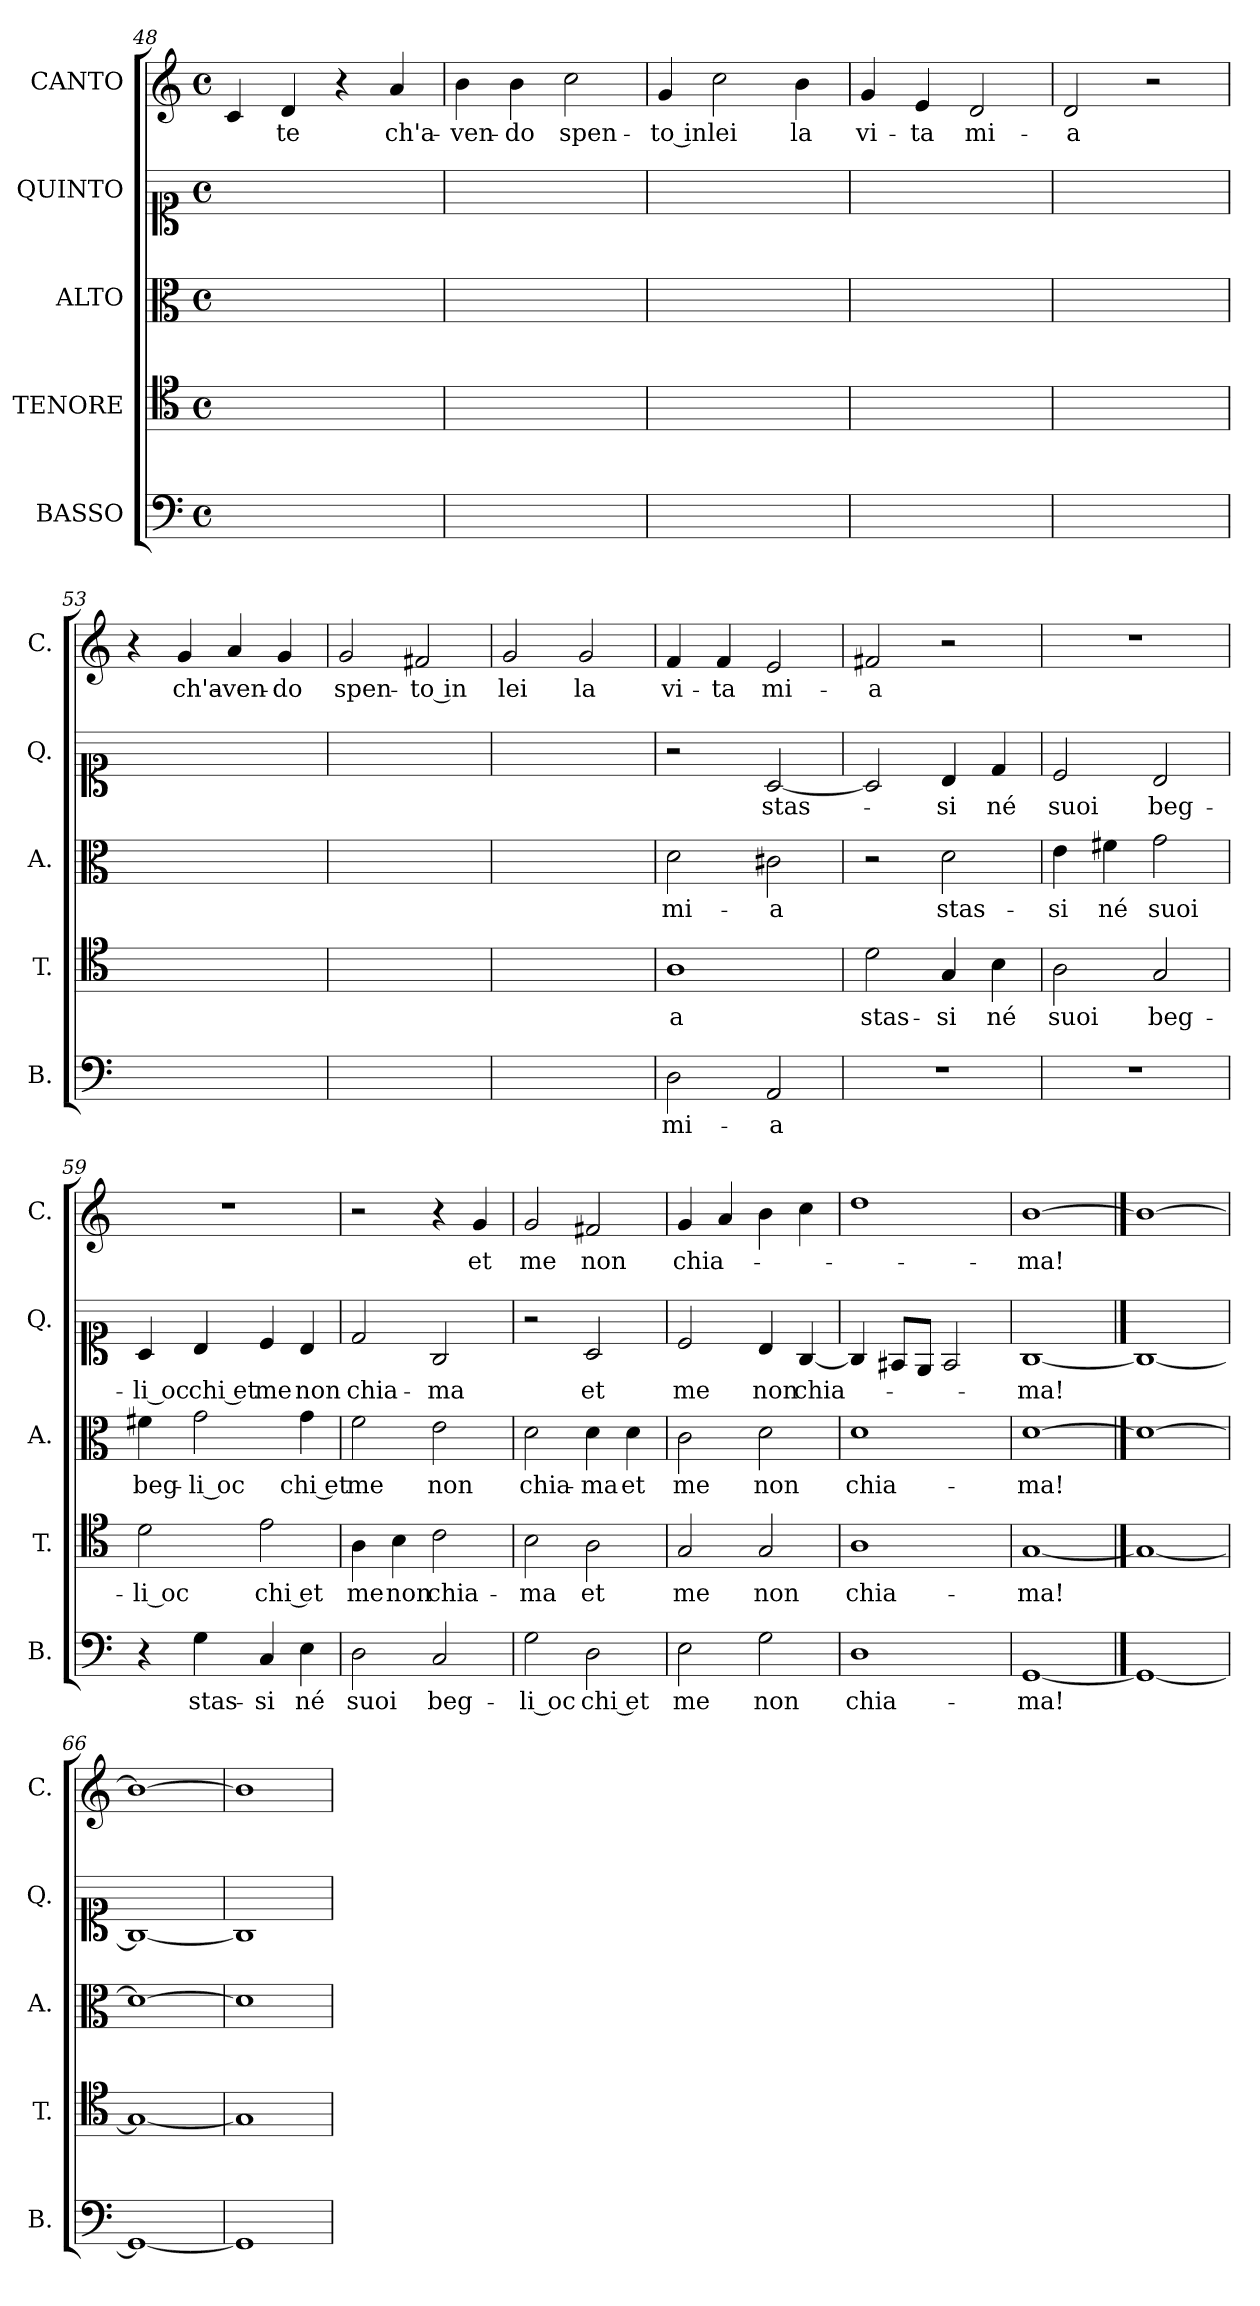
**kern	**text	**kern	**text	**kern	**text	**kern	**text	**kern	**text
*part5	*part5	*part4	*part4	*part3	*part3	*part2	*part2	*part1	*part1
*staff5	*staff5	*staff4	*staff4	*staff3	*staff3	*staff2	*staff2	*staff1	*staff1
*I"BASSO	*	*I"TENORE	*	*I"ALTO	*	*I"QUINTO	*	*I"CANTO	*
*I'B.	*	*I'T.	*	*I'A.	*	*I'Q.	*	*I'C.	*
!!LO:LB:g=z
*clefF4	*	*clefC4	*	*clefC3	*	*clefC1	*	*clefG2	*
*k[]	*	*k[]	*	*k[]	*	*k[]	*	*k[]	*
*C:	*	*C:	*	*C:	*	*C:	*	*C:	*
*M4/4	*	*M4/4	*	*M4/4	*	*M4/4	*	*M4/4	*
*met(c)	*	*met(c)	*	*met(c)	*	*met(c)	*	*met(c)	*
=48	=48	=48	=48	=48	=48	=48	=48	=48	=48
1ryy	.	1ryy	.	1ryy	.	1ryy	.	4c	.
.	.	.	.	.	.	.	.	4d	-te
.	.	.	.	.	.	.	.	4r	.
.	.	.	.	.	.	.	.	4a	ch'a-
=49	=49	=49	=49	=49	=49	=49	=49	=49	=49
1ryy	.	1ryy	.	1ryy	.	1ryy	.	4b	-ven-
.	.	.	.	.	.	.	.	4b	-do
.	.	.	.	.	.	.	.	2cc	spen-
=50	=50	=50	=50	=50	=50	=50	=50	=50	=50
1ryy	.	1ryy	.	1ryy	.	1ryy	.	4g	-to in
.	.	.	.	.	.	.	.	2cc	lei
.	.	.	.	.	.	.	.	4b	la
=51	=51	=51	=51	=51	=51	=51	=51	=51	=51
1ryy	.	1ryy	.	1ryy	.	1ryy	.	4g	vi-
.	.	.	.	.	.	.	.	4e	-ta
.	.	.	.	.	.	.	.	2d	mi-
=52	=52	=52	=52	=52	=52	=52	=52	=52	=52
1ryy	.	1ryy	.	1ryy	.	1ryy	.	2d	-a
.	.	.	.	.	.	.	.	2r	.
=53	=53	=53	=53	=53	=53	=53	=53	=53	=53
1ryy	.	1ryy	.	1ryy	.	1ryy	.	4r	.
.	.	.	.	.	.	.	.	4g	ch'a-
.	.	.	.	.	.	.	.	4a	-ven-
.	.	.	.	.	.	.	.	4g	-do
=54	=54	=54	=54	=54	=54	=54	=54	=54	=54
1ryy	.	1ryy	.	1ryy	.	1ryy	.	2g	spen-
.	.	.	.	.	.	.	.	2f#	-to in
!!LO:PB:g=z
=55	=55	=55	=55	=55	=55	=55	=55	=55	=55
1ryy	.	1ryy	.	1ryy	.	1ryy	.	2g	lei
.	.	.	.	.	.	.	.	2g	la
=56	=56	=56	=56	=56	=56	=56	=56	=56	=56
2D	mi-	1A	-a	2d	mi-	2r	.	4f	vi-
.	.	.	.	.	.	.	.	4f	-ta
2AA	-a	.	.	2c#	-a	[2A	stas-	2e	mi-
=57	=57	=57	=57	=57	=57	=57	=57	=57	=57
1r	.	2d	stas-	2r	.	2A]	.	2f#	-a
.	.	4G	-si	2d	stas-	4B	-si	2r	.
.	.	4B	né	.	.	4d	né	.	.
=58	=58	=58	=58	=58	=58	=58	=58	=58	=58
1r	.	2A	suoi	4e	-si	2c	suoi	1r	.
.	.	.	.	4f#	né	.	.	.	.
.	.	2G	beg-	2g	suoi	2B	beg-	.	.
=59	=59	=59	=59	=59	=59	=59	=59	=59	=59
4r	.	2d	-li oc	4f#	beg-	4A	-li oc	1r	.
4G	stas-	.	.	2g	-li oc	4B	-chi et	.	.
4C	-si	2e	-chi et	.	.	4c	me	.	.
4E	né	.	.	4g	-chi et	4B	non	.	.
!!LO:LB:g=z
=60	=60	=60	=60	=60	=60	=60	=60	=60	=60
2D	suoi	4A	me	2f	me	2d	chia-	2r	.
.	.	4B	non	.	.	.	.	.	.
2C	beg-	2c	chia-	2e	non	2G	-ma	4r	.
.	.	.	.	.	.	.	.	4g	et
=61	=61	=61	=61	=61	=61	=61	=61	=61	=61
2G	-li oc	2B	-ma	2d	chia-	2r	.	2g	me
2D	-chi et	2A	et	4d	-ma	2A	et	2f#	non
.	.	.	.	4d	et	.	.	.	.
=62	=62	=62	=62	=62	=62	=62	=62	=62	=62
2E	me	2G	me	2c	me	2c	me	4g	chia-
.	.	.	.	.	.	.	.	4a	.
2G	non	2G	non	2d	non	4B	non	4b	.
.	.	.	.	.	.	[4G	chia-	4cc	.
=63	=63	=63	=63	=63	=63	=63	=63	=63	=63
1D	chia-	1A	chia-	1d	chia-	4G]	.	1dd	.
.	.	.	.	.	.	8F#L	.	.	.
.	.	.	.	.	.	8EJ	.	.	.
.	.	.	.	.	.	2F#	.	.	.
=64	=64	=64	=64	=64	=64	=64	=64	=64	=64
[1GG	-ma!	[1G	-ma!	[1d	-ma!	[1G	-ma!	[1b	-ma!
==65	==65	==65	==65	==65	==65	==65	==65	==65	==65
1GG_	.	1G_	.	1d_	.	1G_	.	1b_	.
=66	=66	=66	=66	=66	=66	=66	=66	=66	=66
1GG_	.	1G_	.	1d_	.	1G_	.	1b_	.
=67	=67	=67	=67	=67	=67	=67	=67	=67	=67
1GG]	.	1G]	.	1d]	.	1G]	.	1b]	.
=	=	=	=	=	=	=	=	=	=
*-	*-	*-	*-	*-	*-	*-	*-	*-	*-
